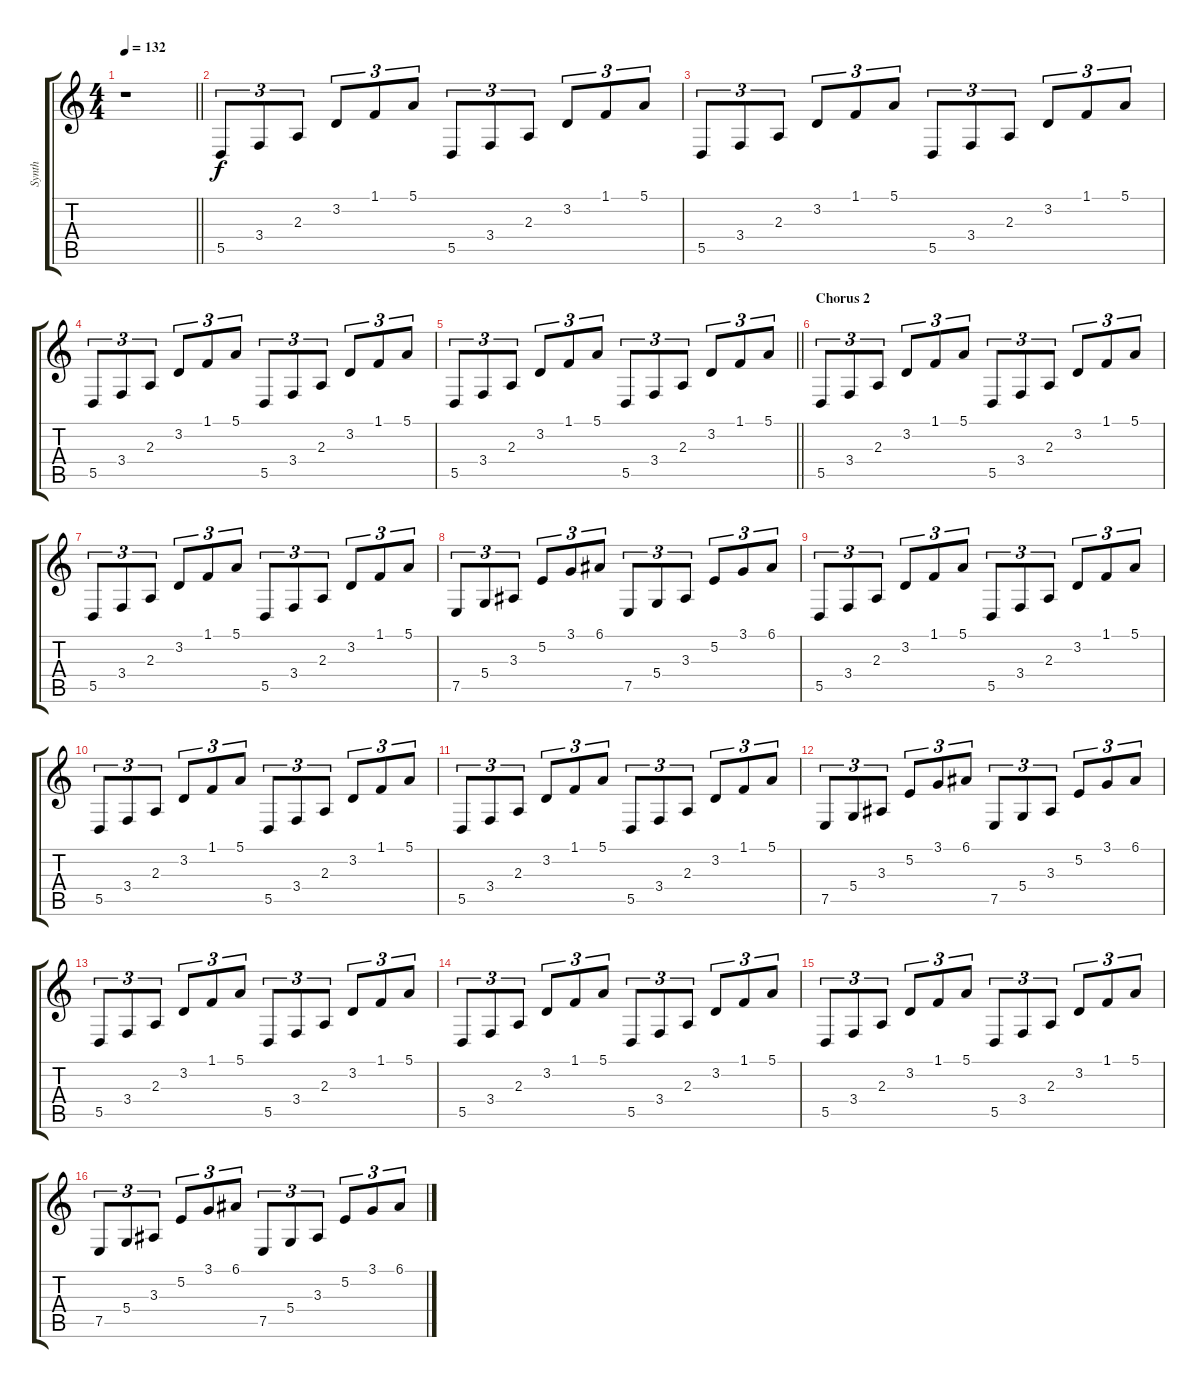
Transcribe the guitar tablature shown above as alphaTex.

\track ("Synth" "Synth") {instrument pad8sweep}
\staff {score tabs}
\tuning (E4 B3 G3 D3 A2 E2) {hide}
\ts (4 4)
\tempo 132
\clef g2
\barLineRight lightlight
\ks c
r.1{dy fff volume 4} |
5.5.8{tu (3 2) dy f volume 13 instrument lead2sawtooth} 3.4.8{tu (3 2)} 2.3.8{tu (3 2)} 3.2.8{tu (3 2)} 1.1.8{tu (3 2)} 5.1.8{tu (3 2)} 5.5.8{tu (3 2)} 3.4.8{tu (3 2)} 2.3.8{tu (3 2)} 3.2.8{tu (3 2)} 1.1.8{tu (3 2)} 5.1.8{tu (3 2)} |
5.5.8{tu (3 2)} 3.4.8{tu (3 2)} 2.3.8{tu (3 2)} 3.2.8{tu (3 2)} 1.1.8{tu (3 2)} 5.1.8{tu (3 2)} 5.5.8{tu (3 2)} 3.4.8{tu (3 2)} 2.3.8{tu (3 2)} 3.2.8{tu (3 2)} 1.1.8{tu (3 2)} 5.1.8{tu (3 2)} |
5.5.8{tu (3 2)} 3.4.8{tu (3 2)} 2.3.8{tu (3 2)} 3.2.8{tu (3 2)} 1.1.8{tu (3 2)} 5.1.8{tu (3 2)} 5.5.8{tu (3 2)} 3.4.8{tu (3 2)} 2.3.8{tu (3 2)} 3.2.8{tu (3 2)} 1.1.8{tu (3 2)} 5.1.8{tu (3 2)} |
\barLineRight lightlight
5.5.8{tu (3 2)} 3.4.8{tu (3 2)} 2.3.8{tu (3 2)} 3.2.8{tu (3 2)} 1.1.8{tu (3 2)} 5.1.8{tu (3 2)} 5.5.8{tu (3 2)} 3.4.8{tu (3 2)} 2.3.8{tu (3 2)} 3.2.8{tu (3 2)} 1.1.8{tu (3 2)} 5.1.8{tu (3 2)} |
\section ("" "Chorus 2")
5.5.8{tu (3 2)} 3.4.8{tu (3 2)} 2.3.8{tu (3 2)} 3.2.8{tu (3 2)} 1.1.8{tu (3 2)} 5.1.8{tu (3 2)} 5.5.8{tu (3 2)} 3.4.8{tu (3 2)} 2.3.8{tu (3 2)} 3.2.8{tu (3 2)} 1.1.8{tu (3 2)} 5.1.8{tu (3 2)} |
5.5.8{tu (3 2)} 3.4.8{tu (3 2)} 2.3.8{tu (3 2)} 3.2.8{tu (3 2)} 1.1.8{tu (3 2)} 5.1.8{tu (3 2)} 5.5.8{tu (3 2)} 3.4.8{tu (3 2)} 2.3.8{tu (3 2)} 3.2.8{tu (3 2)} 1.1.8{tu (3 2)} 5.1.8{tu (3 2)} |
7.5.8{tu (3 2)} 5.4.8{tu (3 2)} 3.3.8{tu (3 2)} 5.2.8{tu (3 2)} 3.1.8{tu (3 2)} 6.1.8{tu (3 2)} 7.5.8{tu (3 2)} 5.4.8{tu (3 2)} 3.3.8{tu (3 2)} 5.2.8{tu (3 2)} 3.1.8{tu (3 2)} 6.1.8{tu (3 2)} |
5.5.8{tu (3 2)} 3.4.8{tu (3 2)} 2.3.8{tu (3 2)} 3.2.8{tu (3 2)} 1.1.8{tu (3 2)} 5.1.8{tu (3 2)} 5.5.8{tu (3 2)} 3.4.8{tu (3 2)} 2.3.8{tu (3 2)} 3.2.8{tu (3 2)} 1.1.8{tu (3 2)} 5.1.8{tu (3 2)} |
5.5.8{tu (3 2)} 3.4.8{tu (3 2)} 2.3.8{tu (3 2)} 3.2.8{tu (3 2)} 1.1.8{tu (3 2)} 5.1.8{tu (3 2)} 5.5.8{tu (3 2)} 3.4.8{tu (3 2)} 2.3.8{tu (3 2)} 3.2.8{tu (3 2)} 1.1.8{tu (3 2)} 5.1.8{tu (3 2)} |
5.5.8{tu (3 2)} 3.4.8{tu (3 2)} 2.3.8{tu (3 2)} 3.2.8{tu (3 2)} 1.1.8{tu (3 2)} 5.1.8{tu (3 2)} 5.5.8{tu (3 2)} 3.4.8{tu (3 2)} 2.3.8{tu (3 2)} 3.2.8{tu (3 2)} 1.1.8{tu (3 2)} 5.1.8{tu (3 2)} |
7.5.8{tu (3 2)} 5.4.8{tu (3 2)} 3.3.8{tu (3 2)} 5.2.8{tu (3 2)} 3.1.8{tu (3 2)} 6.1.8{tu (3 2)} 7.5.8{tu (3 2)} 5.4.8{tu (3 2)} 3.3.8{tu (3 2)} 5.2.8{tu (3 2)} 3.1.8{tu (3 2)} 6.1.8{tu (3 2)} |
5.5.8{tu (3 2)} 3.4.8{tu (3 2)} 2.3.8{tu (3 2)} 3.2.8{tu (3 2)} 1.1.8{tu (3 2)} 5.1.8{tu (3 2)} 5.5.8{tu (3 2)} 3.4.8{tu (3 2)} 2.3.8{tu (3 2)} 3.2.8{tu (3 2)} 1.1.8{tu (3 2)} 5.1.8{tu (3 2)} |
5.5.8{tu (3 2)} 3.4.8{tu (3 2)} 2.3.8{tu (3 2)} 3.2.8{tu (3 2)} 1.1.8{tu (3 2)} 5.1.8{tu (3 2)} 5.5.8{tu (3 2)} 3.4.8{tu (3 2)} 2.3.8{tu (3 2)} 3.2.8{tu (3 2)} 1.1.8{tu (3 2)} 5.1.8{tu (3 2)} |
5.5.8{tu (3 2)} 3.4.8{tu (3 2)} 2.3.8{tu (3 2)} 3.2.8{tu (3 2)} 1.1.8{tu (3 2)} 5.1.8{tu (3 2)} 5.5.8{tu (3 2)} 3.4.8{tu (3 2)} 2.3.8{tu (3 2)} 3.2.8{tu (3 2)} 1.1.8{tu (3 2)} 5.1.8{tu (3 2)} |
7.5.8{tu (3 2)} 5.4.8{tu (3 2)} 3.3.8{tu (3 2)} 5.2.8{tu (3 2)} 3.1.8{tu (3 2)} 6.1.8{tu (3 2)} 7.5.8{tu (3 2)} 5.4.8{tu (3 2)} 3.3.8{tu (3 2)} 5.2.8{tu (3 2)} 3.1.8{tu (3 2)} 6.1.8{tu (3 2)}
